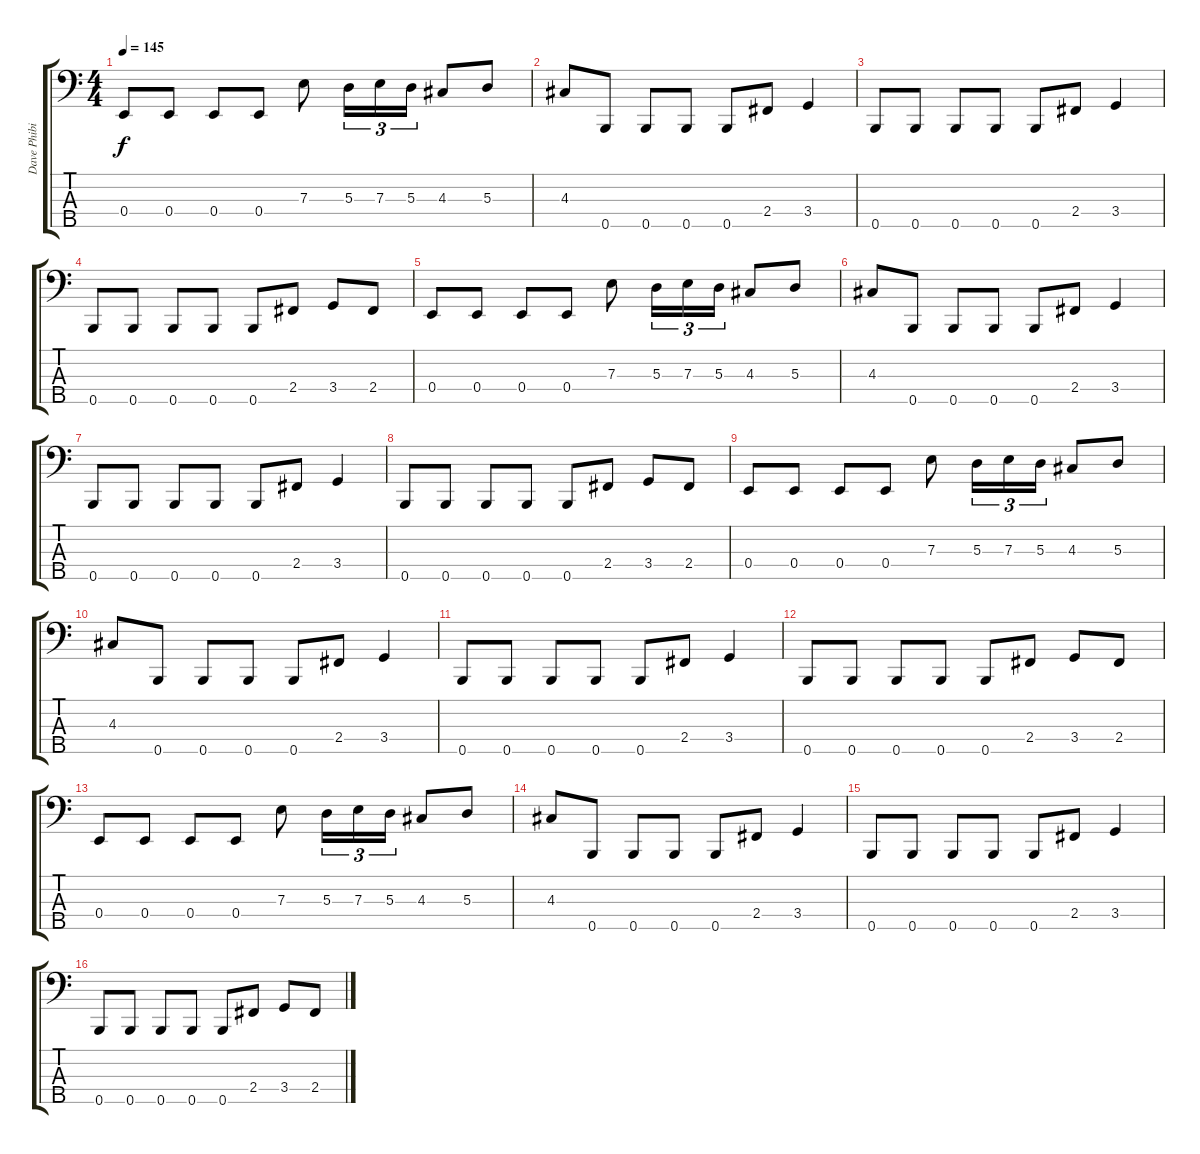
\track ("Dave Phibis (Bass)" "Dave Phibi") {instrument electricbasspick}
\staff {score tabs}
\tuning (G2 D2 A1 E1 B0) {hide}
\ts (4 4)
\tempo 145
\clef f4
\ks c
0.4.8{dy f} 0.4.8 0.4.8 0.4.8 7.3.8 5.3.16{tu (3 2)} 7.3.16{tu (3 2)} 5.3.16{tu (3 2)} 4.3.8 5.3.8 |
4.3.8 0.5.8 0.5.8 0.5.8 0.5.8 2.4.8 3.4.4 |
0.5.8 0.5.8 0.5.8 0.5.8 0.5.8 2.4.8 3.4.4 |
0.5.8 0.5.8 0.5.8 0.5.8 0.5.8 2.4.8 3.4.8 2.4.8 |
0.4.8 0.4.8 0.4.8 0.4.8 7.3.8 5.3.16{tu (3 2)} 7.3.16{tu (3 2)} 5.3.16{tu (3 2)} 4.3.8 5.3.8 |
4.3.8 0.5.8 0.5.8 0.5.8 0.5.8 2.4.8 3.4.4 |
0.5.8 0.5.8 0.5.8 0.5.8 0.5.8 2.4.8 3.4.4 |
0.5.8 0.5.8 0.5.8 0.5.8 0.5.8 2.4.8 3.4.8 2.4.8 |
0.4.8 0.4.8 0.4.8 0.4.8 7.3.8 5.3.16{tu (3 2)} 7.3.16{tu (3 2)} 5.3.16{tu (3 2)} 4.3.8 5.3.8 |
4.3.8 0.5.8 0.5.8 0.5.8 0.5.8 2.4.8 3.4.4 |
0.5.8 0.5.8 0.5.8 0.5.8 0.5.8 2.4.8 3.4.4 |
0.5.8 0.5.8 0.5.8 0.5.8 0.5.8 2.4.8 3.4.8 2.4.8 |
0.4.8 0.4.8 0.4.8 0.4.8 7.3.8 5.3.16{tu (3 2)} 7.3.16{tu (3 2)} 5.3.16{tu (3 2)} 4.3.8 5.3.8 |
4.3.8 0.5.8 0.5.8 0.5.8 0.5.8 2.4.8 3.4.4 |
0.5.8 0.5.8 0.5.8 0.5.8 0.5.8 2.4.8 3.4.4 |
0.5.8 0.5.8 0.5.8 0.5.8 0.5.8 2.4.8 3.4.8 2.4.8
